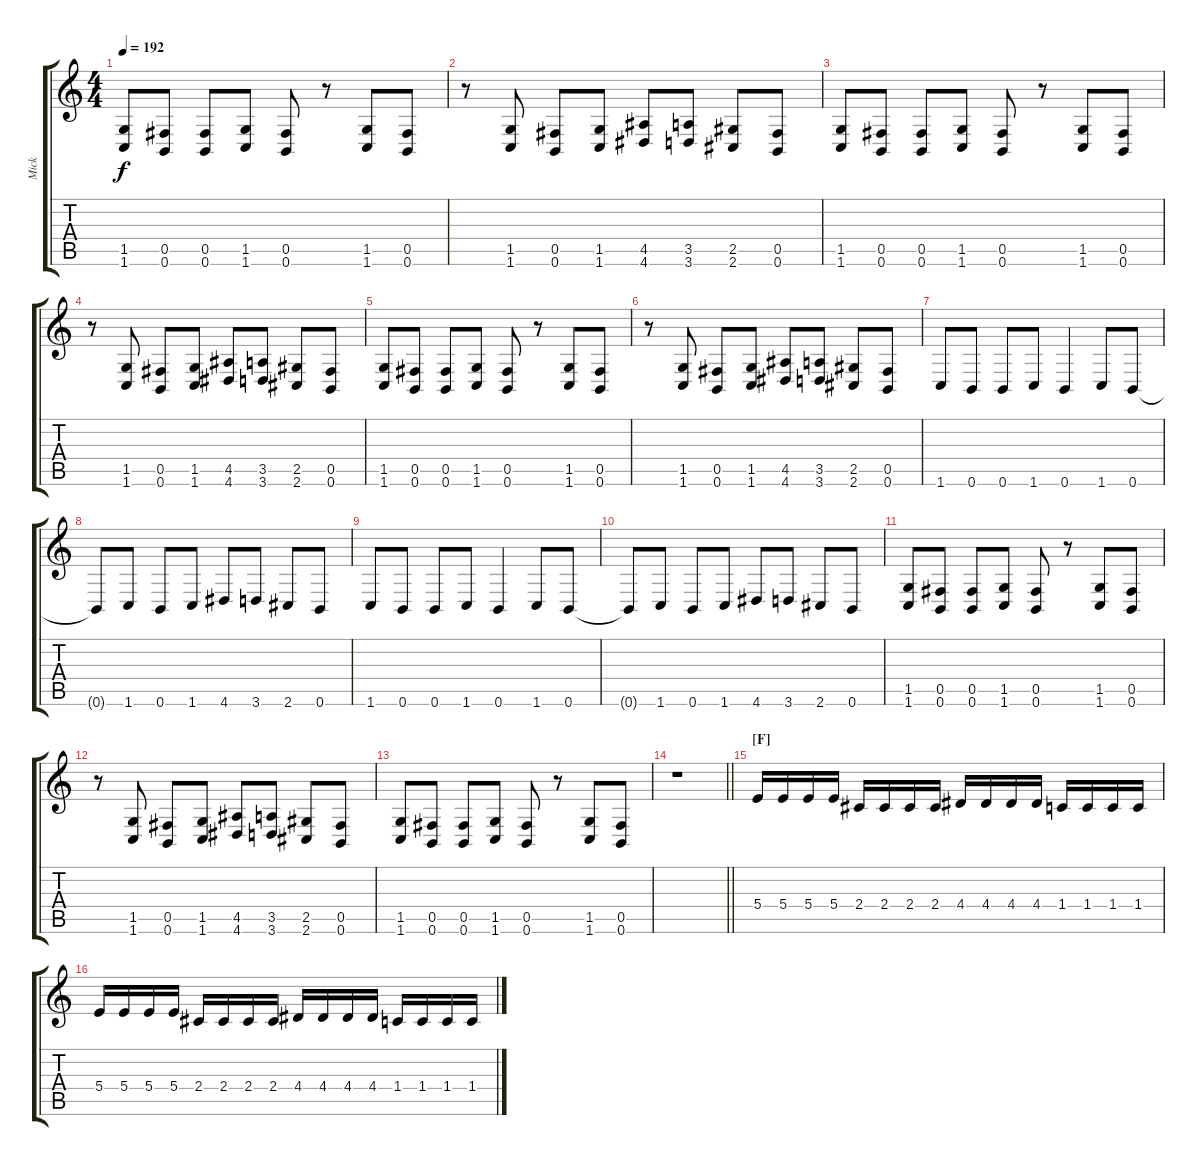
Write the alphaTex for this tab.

\track ("Mick" "Mick") {instrument overdrivenguitar}
\staff {score tabs}
\tuning (Db4 Ab3 E3 B2 Gb2 B1) {hide}
\ts (4 4)
\tempo 192
\clef g2
\ks c
(1.5 1.6).8{dy f} (0.5 0.6).8 (0.5 0.6).8 (1.5 1.6).8 (0.5 0.6).8 r.8 (1.5 1.6).8 (0.5 0.6).8 |
r.8 (1.5 1.6).8 (0.5 0.6).8 (1.5 1.6).8 (4.5 4.6).8 (3.5 3.6).8 (2.5 2.6).8 (0.5 0.6).8 |
(1.5 1.6).8 (0.5 0.6).8 (0.5 0.6).8 (1.5 1.6).8 (0.5 0.6).8 r.8 (1.5 1.6).8 (0.5 0.6).8 |
r.8 (1.5 1.6).8 (0.5 0.6).8 (1.5 1.6).8 (4.5 4.6).8 (3.5 3.6).8 (2.5 2.6).8 (0.5 0.6).8 |
(1.5 1.6).8 (0.5 0.6).8 (0.5 0.6).8 (1.5 1.6).8 (0.5 0.6).8 r.8 (1.5 1.6).8 (0.5 0.6).8 |
r.8 (1.5 1.6).8 (0.5 0.6).8 (1.5 1.6).8 (4.5 4.6).8 (3.5 3.6).8 (2.5 2.6).8 (0.5 0.6).8 |
1.6.8 0.6.8 0.6.8 1.6.8 0.6.4 1.6.8 0.6.8 |
0.6{t}.8 1.6.8 0.6.8 1.6.8 4.6.8 3.6.8 2.6.8 0.6.8 |
1.6.8 0.6.8 0.6.8 1.6.8 0.6.4 1.6.8 0.6.8 |
0.6{t}.8 1.6.8 0.6.8 1.6.8 4.6.8 3.6.8 2.6.8 0.6.8 |
(1.5 1.6).8 (0.5 0.6).8 (0.5 0.6).8 (1.5 1.6).8 (0.5 0.6).8 r.8 (1.5 1.6).8 (0.5 0.6).8 |
r.8 (1.5 1.6).8 (0.5 0.6).8 (1.5 1.6).8 (4.5 4.6).8 (3.5 3.6).8 (2.5 2.6).8 (0.5 0.6).8 |
(1.5 1.6).8 (0.5 0.6).8 (0.5 0.6).8 (1.5 1.6).8 (0.5 0.6).8 r.8 (1.5 1.6).8 (0.5 0.6).8 |
\barLineRight lightlight
r.1 |
\section ("" "[F]")
5.4.16 5.4.16 5.4.16 5.4.16 2.4.16 2.4.16 2.4.16 2.4.16 4.4.16 4.4.16 4.4.16 4.4.16 1.4.16 1.4.16 1.4.16 1.4.16 |
5.4.16 5.4.16 5.4.16 5.4.16 2.4.16 2.4.16 2.4.16 2.4.16 4.4.16 4.4.16 4.4.16 4.4.16 1.4.16 1.4.16 1.4.16 1.4.16
